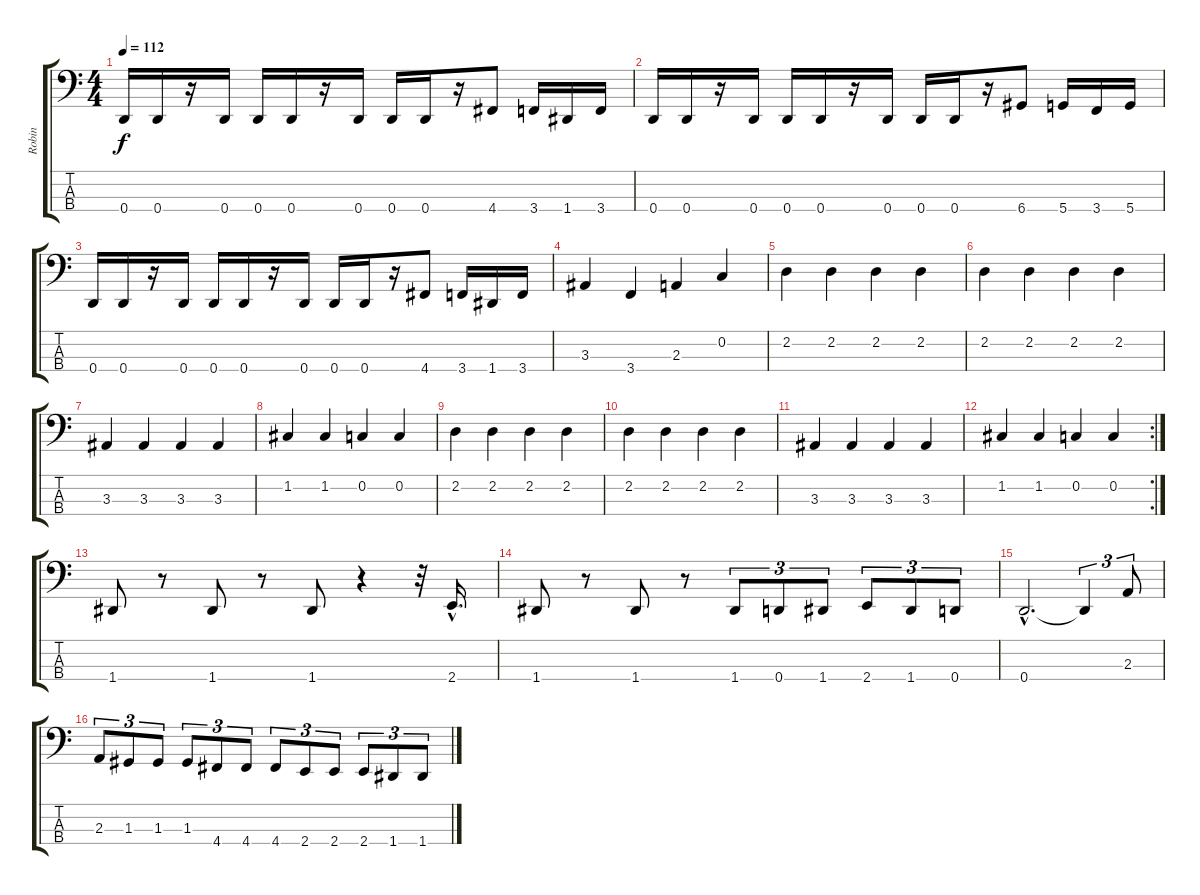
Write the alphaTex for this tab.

\track ("Robin" "Robin") {instrument electricbasspick}
\staff {score tabs}
\tuning (F2 C2 G1 D1) {hide}
\ts (4 4)
\tempo 112
\clef f4
\ks c
0.4.16{dy f} 0.4.16 r.16 0.4.16 0.4.16 0.4.16 r.16 0.4.16 0.4.16 0.4.16 r.16 4.4.8 3.4.16 1.4.16 3.4.16 |
0.4.16 0.4.16 r.16 0.4.16 0.4.16 0.4.16 r.16 0.4.16 0.4.16 0.4.16 r.16 6.4.8 5.4.16 3.4.16 5.4.16 |
0.4.16 0.4.16 r.16 0.4.16 0.4.16 0.4.16 r.16 0.4.16 0.4.16 0.4.16 r.16 4.4.8 3.4.16 1.4.16 3.4.16 |
3.3.4 3.4.4 2.3.4 0.2.4 |
2.2.4 2.2.4 2.2.4 2.2.4 |
2.2.4 2.2.4 2.2.4 2.2.4 |
3.3.4 3.3.4 3.3.4 3.3.4 |
1.2.4 1.2.4 0.2.4 0.2.4 |
2.2.4 2.2.4 2.2.4 2.2.4 |
2.2.4 2.2.4 2.2.4 2.2.4 |
3.3.4 3.3.4 3.3.4 3.3.4 |
\rc 2
1.2.4 1.2.4 0.2.4 0.2.4 |
1.4.8 r.8 1.4.8 r.8 1.4.8 r.4 r.32 2.4{hac}.16{d} |
1.4.8 r.8 1.4.8 r.8 1.4.8{tu (3 2)} 0.4.8{tu (3 2)} 1.4.8{tu (3 2)} 2.4.8{tu (3 2)} 1.4.8{tu (3 2)} 0.4.8{tu (3 2)} |
0.4{hac}.2{d} 0.4{t}.4{tu (3 2)} 2.3.8{tu (3 2)} |
2.3.8{tu (3 2)} 1.3.8{tu (3 2)} 1.3.8{tu (3 2)} 1.3.8{tu (3 2)} 4.4.8{tu (3 2)} 4.4.8{tu (3 2)} 4.4.8{tu (3 2)} 2.4.8{tu (3 2)} 2.4.8{tu (3 2)} 2.4.8{tu (3 2)} 1.4.8{tu (3 2)} 1.4.8{tu (3 2)}
